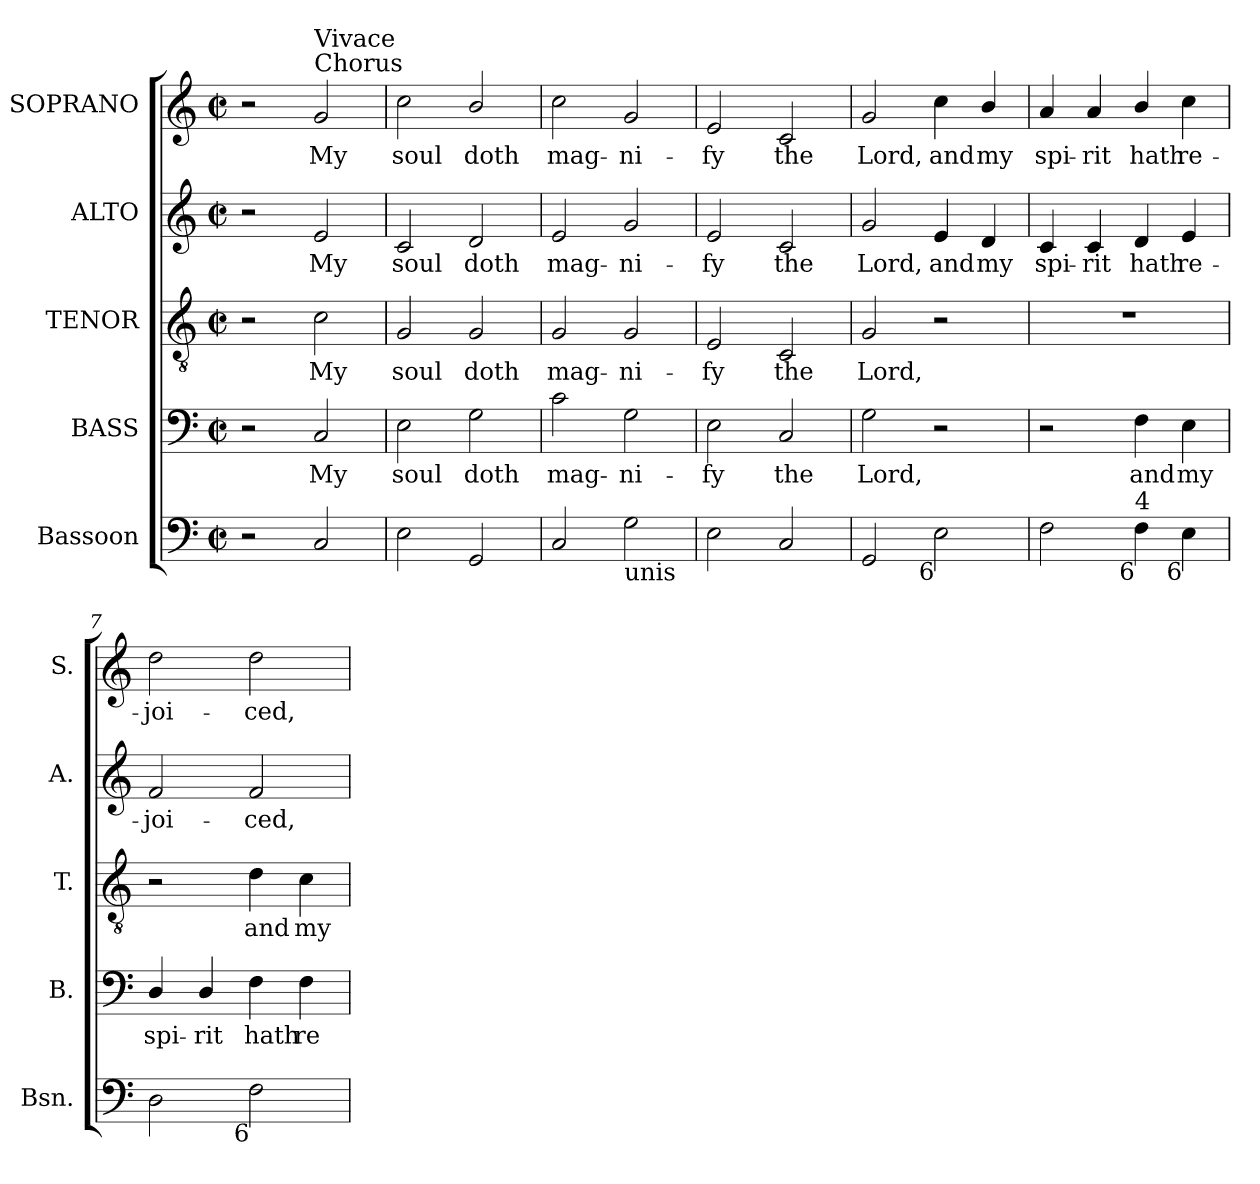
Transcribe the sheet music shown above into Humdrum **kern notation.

**kern	**kern	**text	**kern	**text	**kern	**text	**kern	**text
*part5	*part4	*part4	*part3	*part3	*part2	*part2	*part1	*part1
*staff5	*staff4	*staff4	*staff3	*staff3	*staff2	*staff2	*staff1	*staff1
*I"Bassoon	*I"BASS	*	*I"TENOR	*	*I"ALTO	*	*I"SOPRANO	*
*I'Bsn.	*I'B.	*	*I'T.	*	*I'A.	*	*I'S.	*
!!LO:PB:g=z
*clefF4	*clefF4	*	*clefGv2	*	*clefG2	*	*clefG2	*
*	*	*	*ITrd7c12	*	*	*	*	*
*k[]	*k[]	*	*k[]	*	*k[]	*	*k[]	*
*C:	*C:	*	*C:	*	*C:	*	*C:	*
*M2/2	*M2/2	*	*M2/2	*	*M2/2	*	*M2/2	*
*met(c|)	*met(c|)	*	*met(c|)	*	*met(c|)	*	*met(c|)	*
=1	=1	=1	=1	=1	=1	=1	=1	=1
2r	2r	.	2r	.	2r	.	2r	.
!	!	!LO:LY:b:color=#000000	!	!	!	!	!	!
!	!	!	!	!LO:LY:b:color=#000000	!	!	!	!
!	!	!	!	!	!	!LO:LY:b:color=#000000	!	!
!	!	!	!	!	!	!	!LO:TX:a:t=Chorus	!
!	!	!	!	!	!	!	!LO:TX:t=Vivace	!
!	!	!	!	!	!	!	!	!LO:LY:b:color=#000000
2Ci/	2Ci/	My	2Ci\	My	2ei/	My	2gi/	My
=2	=2	=2	=2	=2	=2	=2	=2	=2
!	!	!LO:LY:b:color=#000000	!	!	!	!	!	!
!	!	!	!	!LO:LY:b:color=#000000	!	!	!	!
!	!	!	!	!	!	!LO:LY:b:color=#000000	!	!
!	!	!	!	!	!	!	!	!LO:LY:b:color=#000000
2Ei\	2Ei\	soul	2GGi/	soul	2ci/	soul	2cci\	soul
!	!	!LO:LY:b:color=#000000	!	!	!	!	!	!
!	!	!	!	!LO:LY:b:color=#000000	!	!	!	!
!	!	!	!	!	!	!LO:LY:b:color=#000000	!	!
!	!	!	!	!	!	!	!	!LO:LY:b:color=#000000
2GGi/	2Gi\	doth	2GGi/	doth	2di/	doth	2bi/	doth
=3	=3	=3	=3	=3	=3	=3	=3	=3
!	!	!LO:LY:b:color=#000000	!	!	!	!	!	!
!	!	!	!	!LO:LY:b:color=#000000	!	!	!	!
!	!	!	!	!	!	!LO:LY:b:color=#000000	!	!
!	!	!	!	!	!	!	!	!LO:LY:b:color=#000000
2Ci/	2ci\	mag-	2GGi/	mag-	2ei/	mag-	2cci\	mag-
!	!	!LO:LY:b:color=#000000	!	!	!	!	!	!
!	!	!	!	!LO:LY:b:color=#000000	!	!	!	!
!	!	!	!	!	!	!LO:LY:b:color=#000000	!	!
!LO:TX:b:t=unis	!	!	!	!	!	!	!	!
!	!	!	!	!	!	!	!	!LO:LY:b:color=#000000
2Gi\	2Gi\	-ni-	2GGi/	-ni-	2gi/	-ni-	2gi/	-ni-
=4	=4	=4	=4	=4	=4	=4	=4	=4
!	!	!LO:LY:b:color=#000000	!	!	!	!	!	!
!	!	!	!	!LO:LY:b:color=#000000	!	!	!	!
!	!	!	!	!	!	!LO:LY:b:color=#000000	!	!
!	!	!	!	!	!	!	!	!LO:LY:b:color=#000000
2Ei\	2Ei\	-fy	2EEi/	-fy	2ei/	-fy	2ei/	-fy
!	!	!LO:LY:b:color=#000000	!	!	!	!	!	!
!	!	!	!	!LO:LY:b:color=#000000	!	!	!	!
!	!	!	!	!	!	!LO:LY:b:color=#000000	!	!
!	!	!	!	!	!	!	!	!LO:LY:b:color=#000000
2Ci/	2Ci/	the	2CCi/	the	2ci/	the	2ci/	the
=5	=5	=5	=5	=5	=5	=5	=5	=5
!	!	!LO:LY:b:color=#000000	!	!	!	!	!	!
!	!	!	!	!LO:LY:b:color=#000000	!	!	!	!
!	!	!	!	!	!	!LO:LY:b:color=#000000	!	!
!	!	!	!	!	!	!	!	!LO:LY:b:color=#000000
2GGi/	2Gi\	Lord,	2GGi/	Lord,	2gi/	Lord,	2gi/	Lord,
!	!	!	!	!	!	!LO:LY:b:color=#000000	!	!
!LO:TX:b:rj:t=6	!	!	!	!	!	!	!	!
!	!	!	!	!	!	!	!	!LO:LY:b:color=#000000
2Ei\	2r	.	2r	.	4ei/	and	4cci\	and
!	!	!	!	!	!	!LO:LY:b:color=#000000	!	!
!	!	!	!	!	!	!	!	!LO:LY:b:color=#000000
.	.	.	.	.	4di/	my	4bi/	my
=6	=6	=6	=6	=6	=6	=6	=6	=6
!	!	!	!	!	!	!LO:LY:b:color=#000000	!	!
!	!	!	!	!	!	!	!	!LO:LY:b:color=#000000
2Fi\	2r	.	1r	.	4ci/	spi-	4ai/	spi-
!	!	!	!	!	!	!LO:LY:b:color=#000000	!	!
!	!	!	!	!	!	!	!	!LO:LY:b:color=#000000
.	.	.	.	.	4ci/	-rit	4ai/	-rit
!	!	!LO:LY:b:color=#000000	!	!	!	!	!	!
!	!	!	!	!	!	!LO:LY:b:color=#000000	!	!
!LO:TX:b:rj:t=6	!	!	!	!	!	!	!	!
!LO:TX:t=4	!	!	!	!	!	!	!	!
!	!	!	!	!	!	!	!	!LO:LY:b:color=#000000
4Fi\	4Fi\	and	.	.	4di/	hath	4bi/	hath
!	!	!LO:LY:b:color=#000000	!	!	!	!	!	!
!	!	!	!	!	!	!LO:LY:b:color=#000000	!	!
!LO:TX:b:rj:t=6	!	!	!	!	!	!	!	!
!	!	!	!	!	!	!	!	!LO:LY:b:color=#000000
4Ei\	4Ei\	my	.	.	4ei/	re-	4cci\	re-
!!LO:LB:g=z
=7	=7	=7	=7	=7	=7	=7	=7	=7
!	!	!LO:LY:b:color=#000000	!	!	!	!	!	!
!	!	!	!	!	!	!LO:LY:b:color=#000000	!	!
!	!	!	!	!	!	!	!	!LO:LY:b:color=#000000
2Di\	4Di/	spi-	2r	.	2fi/	-joi-	2ddi\	-joi-
!	!	!LO:LY:b:color=#000000	!	!	!	!	!	!
.	4Di/	-rit	.	.	.	.	.	.
!	!	!LO:LY:b:color=#000000	!	!	!	!	!	!
!	!	!	!	!LO:LY:b:color=#000000	!	!	!	!
!	!	!	!	!	!	!LO:LY:b:color=#000000	!	!
!LO:TX:b:rj:t=6	!	!	!	!	!	!	!	!
!	!	!	!	!	!	!	!	!LO:LY:b:color=#000000
2Fi\	4Fi\	hath	4Di\	and	2fi/	-ced,	2ddi\	-ced,
!	!	!LO:LY:b:color=#000000	!	!	!	!	!	!
!	!	!	!	!LO:LY:b:color=#000000	!	!	!	!
.	4Fi\	re-	4Ci\	my	.	.	.	.
=	=	=	=	=	=	=	=	=
*-	*-	*-	*-	*-	*-	*-	*-	*-
